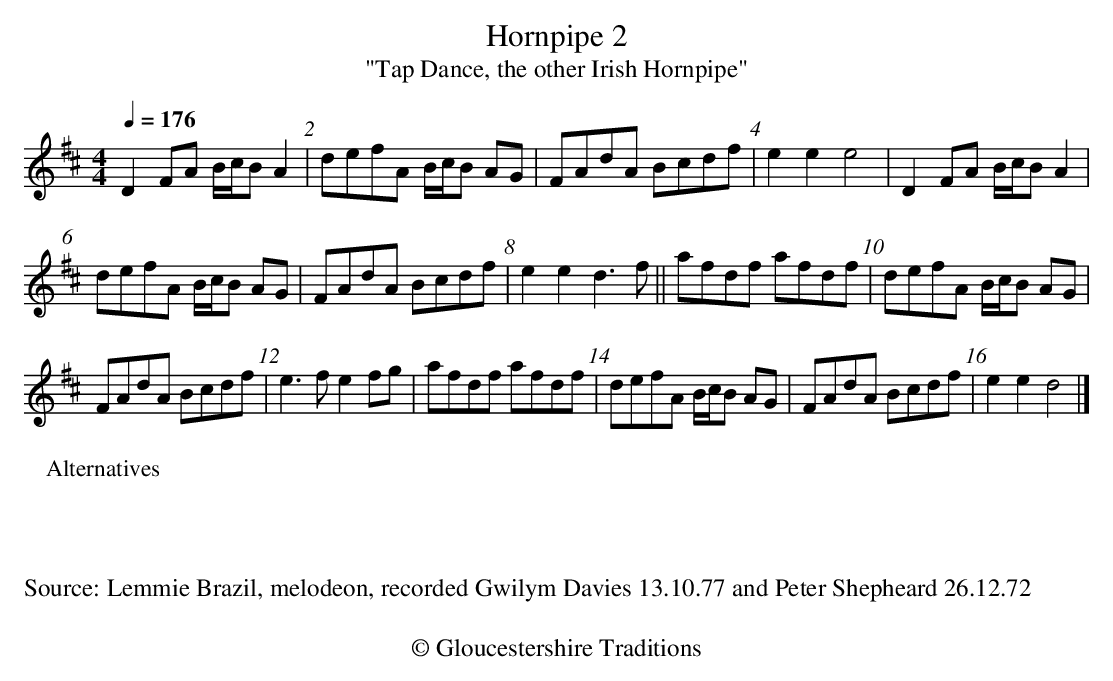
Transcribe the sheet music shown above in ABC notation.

X:1
T:Hornpipe 2
T:"Tap Dance, the other Irish Hornpipe"
Q:1/4=176
M:4/4
L:1/8
K:D
D2 FA B/c/B A2 | defA B/c/B AG | FAdA Bcdf | e2 e2 e4 | D2 FA B/c/B A2 |
defA B/c/B AG | FAdA Bcdf | e2 e2 d3 f || afdf afdf | defA B/c/B AG |
FAdA Bcdf | e3 f e2 fg | afdf afdf | defA B/c/B AG | FAdA Bcdf | e2 e2 d4 |]
P:Alternatives
